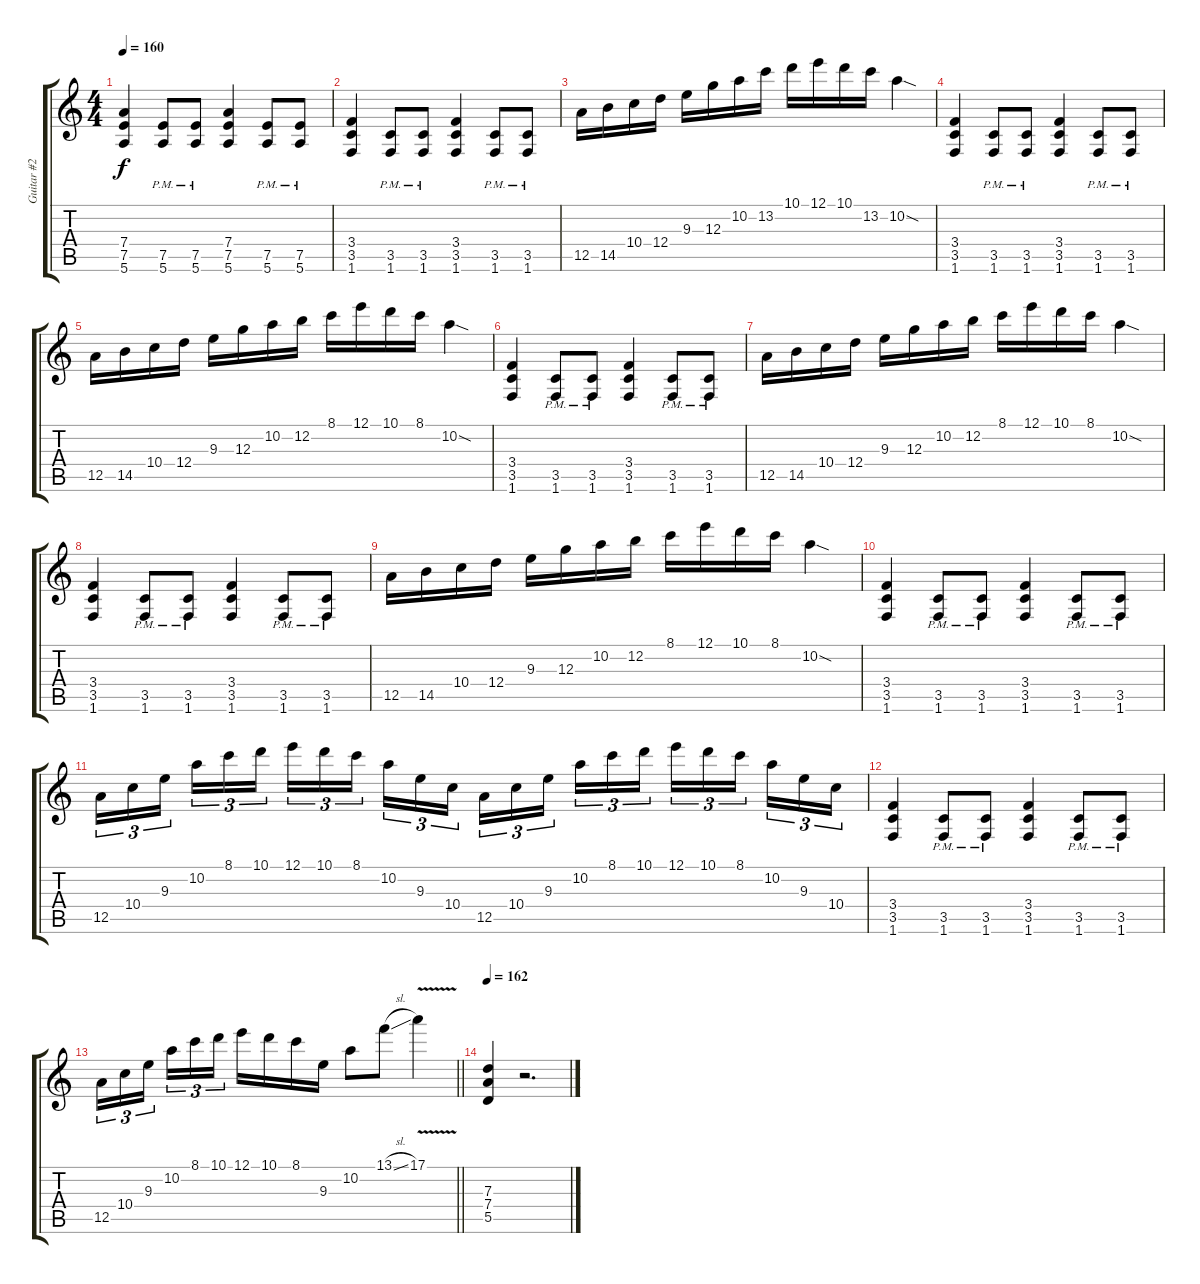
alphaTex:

\track ("Guitar #2" "Guitar #2") {instrument distortionguitar}
\staff {score tabs}
\tuning (E4 B3 G3 D3 A2 E2) {hide}
\ts (4 4)
\tempo 160
\clef g2
\ks c
(7.4 7.5 5.6).4{dy f} (7.5{pm} 5.6{pm}).8 (7.5{pm} 5.6{pm}).8 (7.4 7.5 5.6).4 (7.5{pm} 5.6{pm}).8 (7.5{pm} 5.6{pm}).8 |
(3.4 3.5 1.6).4 (3.5{pm} 1.6{pm}).8 (3.5{pm} 1.6{pm}).8 (3.4 3.5 1.6).4 (3.5{pm} 1.6{pm}).8 (3.5{pm} 1.6{pm}).8 |
12.5.16 14.5.16 10.4.16 12.4.16 9.3.16 12.3.16 10.2.16 13.2.16 10.1.16 12.1.16 10.1.16 13.2.16 10.2{sod}.4 |
(3.4 3.5 1.6).4 (3.5{pm} 1.6{pm}).8 (3.5{pm} 1.6{pm}).8 (3.4 3.5 1.6).4 (3.5{pm} 1.6{pm}).8 (3.5{pm} 1.6{pm}).8 |
12.5.16 14.5.16 10.4.16 12.4.16 9.3.16 12.3.16 10.2.16 12.2.16 8.1.16 12.1.16 10.1.16 8.1.16 10.2{sod}.4 |
(3.4 3.5 1.6).4 (3.5{pm} 1.6{pm}).8 (3.5{pm} 1.6{pm}).8 (3.4 3.5 1.6).4 (3.5{pm} 1.6{pm}).8 (3.5{pm} 1.6{pm}).8 |
12.5.16 14.5.16 10.4.16 12.4.16 9.3.16 12.3.16 10.2.16 12.2.16 8.1.16 12.1.16 10.1.16 8.1.16 10.2{sod}.4 |
(3.4 3.5 1.6).4 (3.5{pm} 1.6{pm}).8 (3.5{pm} 1.6{pm}).8 (3.4 3.5 1.6).4 (3.5{pm} 1.6{pm}).8 (3.5{pm} 1.6{pm}).8 |
12.5.16 14.5.16 10.4.16 12.4.16 9.3.16 12.3.16 10.2.16 12.2.16 8.1.16 12.1.16 10.1.16 8.1.16 10.2{sod}.4 |
(3.4 3.5 1.6).4 (3.5{pm} 1.6{pm}).8 (3.5{pm} 1.6{pm}).8 (3.4 3.5 1.6).4 (3.5{pm} 1.6{pm}).8 (3.5{pm} 1.6{pm}).8 |
12.5.16{tu (3 2)} 10.4.16{tu (3 2)} 9.3.16{tu (3 2) beam splitsecondary} 10.2.16{tu (3 2)} 8.1.16{tu (3 2)} 10.1.16{tu (3 2)} 12.1.16{tu (3 2)} 10.1.16{tu (3 2)} 8.1.16{tu (3 2) beam splitsecondary} 10.2.16{tu (3 2)} 9.3.16{tu (3 2)} 10.4.16{tu (3 2)} 12.5.16{tu (3 2)} 10.4.16{tu (3 2)} 9.3.16{tu (3 2) beam splitsecondary} 10.2.16{tu (3 2)} 8.1.16{tu (3 2)} 10.1.16{tu (3 2)} 12.1.16{tu (3 2)} 10.1.16{tu (3 2)} 8.1.16{tu (3 2) beam splitsecondary} 10.2.16{tu (3 2)} 9.3.16{tu (3 2)} 10.4.16{tu (3 2)} |
(3.4 3.5 1.6).4 (3.5{pm} 1.6{pm}).8 (3.5{pm} 1.6{pm}).8 (3.4 3.5 1.6).4 (3.5{pm} 1.6{pm}).8 (3.5{pm} 1.6{pm}).8 |
\barLineRight lightlight
12.5.16{tu (3 2)} 10.4.16{tu (3 2)} 9.3.16{tu (3 2) beam splitsecondary} 10.2.16{tu (3 2)} 8.1.16{tu (3 2)} 10.1.16{tu (3 2)} 12.1.16 10.1.16 8.1.16 9.3.16 10.2.8 13.1{sl}.8 17.1{v}.4 |
\section ("" "")
\tempo 162
(7.3 7.4 5.5).4 r.2{d}
